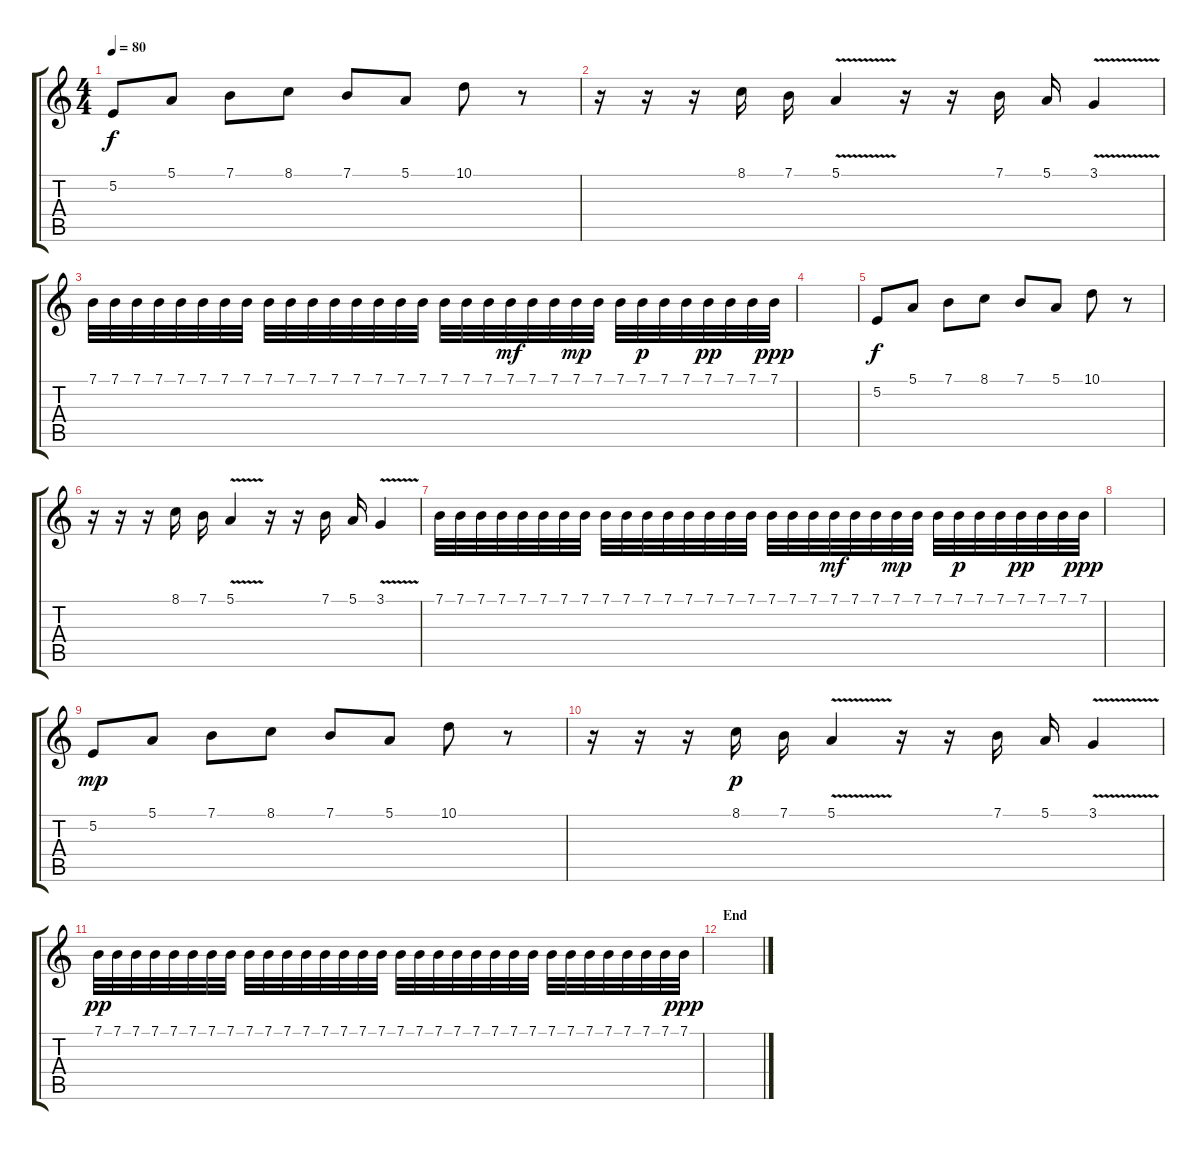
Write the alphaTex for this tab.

\track "" {instrument sitar}
\staff {score tabs}
\tuning (E4 B3 G3 D3 A2 E2) {hide}
\ts (4 4)
\tempo 80
\clef g2
\ks c
5.2.8{dy f} 5.1.8 7.1.8 8.1.8 7.1.8 5.1.8 10.1.8 r.8 |
r.16 r.16 r.16 8.1.16 7.1.16 5.1{v}.4 r.16 r.16 7.1.16 5.1.16 3.1{v}.4 |
7.1.32 7.1.32 7.1.32 7.1.32 7.1.32 7.1.32 7.1.32 7.1.32 7.1.32 7.1.32 7.1.32 7.1.32 7.1.32 7.1.32 7.1.32 7.1.32 7.1.32 7.1.32 7.1.32 7.1.32{dy mf} 7.1.32 7.1.32 7.1.32{dy mp} 7.1.32 7.1.32 7.1.32{dy p} 7.1.32 7.1.32 7.1.32{dy pp} 7.1.32 7.1.32 7.1.32{dy ppp} |
|
5.2.8{dy f} 5.1.8 7.1.8 8.1.8 7.1.8 5.1.8 10.1.8 r.8 |
r.16 r.16 r.16 8.1.16 7.1.16 5.1{v}.4 r.16 r.16 7.1.16 5.1.16 3.1{v}.4 |
7.1.32 7.1.32 7.1.32 7.1.32 7.1.32 7.1.32 7.1.32 7.1.32 7.1.32 7.1.32 7.1.32 7.1.32 7.1.32 7.1.32 7.1.32 7.1.32 7.1.32 7.1.32 7.1.32 7.1.32{dy mf} 7.1.32 7.1.32 7.1.32{dy mp} 7.1.32 7.1.32 7.1.32{dy p} 7.1.32 7.1.32 7.1.32{dy pp} 7.1.32 7.1.32 7.1.32{dy ppp} |
|
5.2.8{dy mp} 5.1.8 7.1.8 8.1.8 7.1.8 5.1.8 10.1.8 r.8 |
r.16 r.16 r.16 8.1.16{dy p} 7.1.16 5.1{v}.4 r.16 r.16 7.1.16 5.1.16 3.1{v}.4 |
7.1.32{dy pp} 7.1.32 7.1.32 7.1.32 7.1.32 7.1.32 7.1.32 7.1.32 7.1.32 7.1.32 7.1.32 7.1.32 7.1.32 7.1.32 7.1.32 7.1.32 7.1.32 7.1.32 7.1.32 7.1.32 7.1.32 7.1.32 7.1.32 7.1.32 7.1.32 7.1.32 7.1.32 7.1.32 7.1.32 7.1.32 7.1.32 7.1.32{dy ppp} |
\section ("" "End")
